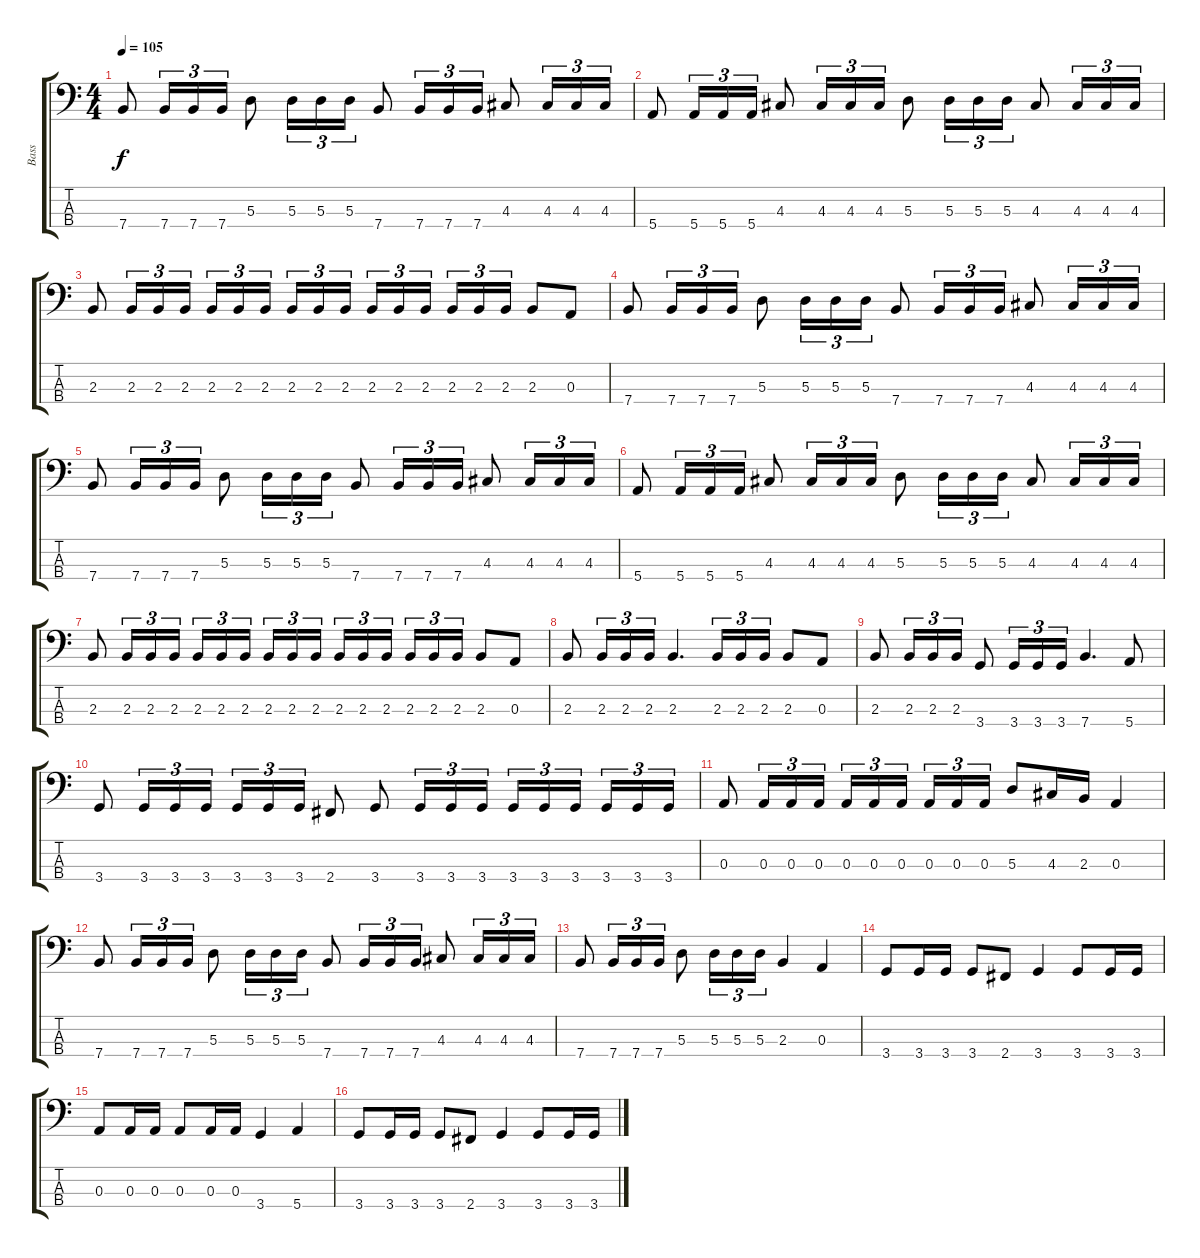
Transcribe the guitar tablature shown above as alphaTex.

\track ("Bass" "Bass") {instrument electricbasspick}
\staff {score tabs}
\tuning (G2 D2 A1 E1) {hide}
\ts (4 4)
\tempo 105
\clef f4
\ks c
7.4.8{dy f} 7.4.16{tu (3 2)} 7.4.16{tu (3 2)} 7.4.16{tu (3 2)} 5.3.8 5.3.16{tu (3 2)} 5.3.16{tu (3 2)} 5.3.16{tu (3 2)} 7.4.8 7.4.16{tu (3 2)} 7.4.16{tu (3 2)} 7.4.16{tu (3 2)} 4.3.8 4.3.16{tu (3 2)} 4.3.16{tu (3 2)} 4.3.16{tu (3 2)} |
5.4.8 5.4.16{tu (3 2)} 5.4.16{tu (3 2)} 5.4.16{tu (3 2)} 4.3.8 4.3.16{tu (3 2)} 4.3.16{tu (3 2)} 4.3.16{tu (3 2)} 5.3.8 5.3.16{tu (3 2)} 5.3.16{tu (3 2)} 5.3.16{tu (3 2)} 4.3.8 4.3.16{tu (3 2)} 4.3.16{tu (3 2)} 4.3.16{tu (3 2)} |
2.3.8 2.3.16{tu (3 2)} 2.3.16{tu (3 2)} 2.3.16{tu (3 2)} 2.3.16{tu (3 2)} 2.3.16{tu (3 2)} 2.3.16{tu (3 2)} 2.3.16{tu (3 2)} 2.3.16{tu (3 2)} 2.3.16{tu (3 2)} 2.3.16{tu (3 2)} 2.3.16{tu (3 2)} 2.3.16{tu (3 2)} 2.3.16{tu (3 2)} 2.3.16{tu (3 2)} 2.3.16{tu (3 2)} 2.3.8 0.3.8 |
7.4.8 7.4.16{tu (3 2)} 7.4.16{tu (3 2)} 7.4.16{tu (3 2)} 5.3.8 5.3.16{tu (3 2)} 5.3.16{tu (3 2)} 5.3.16{tu (3 2)} 7.4.8 7.4.16{tu (3 2)} 7.4.16{tu (3 2)} 7.4.16{tu (3 2)} 4.3.8 4.3.16{tu (3 2)} 4.3.16{tu (3 2)} 4.3.16{tu (3 2)} |
7.4.8 7.4.16{tu (3 2)} 7.4.16{tu (3 2)} 7.4.16{tu (3 2)} 5.3.8 5.3.16{tu (3 2)} 5.3.16{tu (3 2)} 5.3.16{tu (3 2)} 7.4.8 7.4.16{tu (3 2)} 7.4.16{tu (3 2)} 7.4.16{tu (3 2)} 4.3.8 4.3.16{tu (3 2)} 4.3.16{tu (3 2)} 4.3.16{tu (3 2)} |
5.4.8 5.4.16{tu (3 2)} 5.4.16{tu (3 2)} 5.4.16{tu (3 2)} 4.3.8 4.3.16{tu (3 2)} 4.3.16{tu (3 2)} 4.3.16{tu (3 2)} 5.3.8 5.3.16{tu (3 2)} 5.3.16{tu (3 2)} 5.3.16{tu (3 2)} 4.3.8 4.3.16{tu (3 2)} 4.3.16{tu (3 2)} 4.3.16{tu (3 2)} |
2.3.8 2.3.16{tu (3 2)} 2.3.16{tu (3 2)} 2.3.16{tu (3 2)} 2.3.16{tu (3 2)} 2.3.16{tu (3 2)} 2.3.16{tu (3 2)} 2.3.16{tu (3 2)} 2.3.16{tu (3 2)} 2.3.16{tu (3 2)} 2.3.16{tu (3 2)} 2.3.16{tu (3 2)} 2.3.16{tu (3 2)} 2.3.16{tu (3 2)} 2.3.16{tu (3 2)} 2.3.16{tu (3 2)} 2.3.8 0.3.8 |
2.3.8 2.3.16{tu (3 2)} 2.3.16{tu (3 2)} 2.3.16{tu (3 2)} 2.3.4{d} 2.3.16{tu (3 2)} 2.3.16{tu (3 2)} 2.3.16{tu (3 2)} 2.3.8 0.3.8 |
2.3.8 2.3.16{tu (3 2)} 2.3.16{tu (3 2)} 2.3.16{tu (3 2)} 3.4.8 3.4.16{tu (3 2)} 3.4.16{tu (3 2)} 3.4.16{tu (3 2)} 7.4.4{d} 5.4.8 |
3.4.8 3.4.16{tu (3 2)} 3.4.16{tu (3 2)} 3.4.16{tu (3 2)} 3.4.16{tu (3 2)} 3.4.16{tu (3 2)} 3.4.16{tu (3 2)} 2.4.8 3.4.8 3.4.16{tu (3 2)} 3.4.16{tu (3 2)} 3.4.16{tu (3 2)} 3.4.16{tu (3 2)} 3.4.16{tu (3 2)} 3.4.16{tu (3 2)} 3.4.16{tu (3 2)} 3.4.16{tu (3 2)} 3.4.16{tu (3 2)} |
0.3.8 0.3.16{tu (3 2)} 0.3.16{tu (3 2)} 0.3.16{tu (3 2)} 0.3.16{tu (3 2)} 0.3.16{tu (3 2)} 0.3.16{tu (3 2)} 0.3.16{tu (3 2)} 0.3.16{tu (3 2)} 0.3.16{tu (3 2)} 5.3.8 4.3.16 2.3.16 0.3.4 |
7.4.8 7.4.16{tu (3 2)} 7.4.16{tu (3 2)} 7.4.16{tu (3 2)} 5.3.8 5.3.16{tu (3 2)} 5.3.16{tu (3 2)} 5.3.16{tu (3 2)} 7.4.8 7.4.16{tu (3 2)} 7.4.16{tu (3 2)} 7.4.16{tu (3 2)} 4.3.8 4.3.16{tu (3 2)} 4.3.16{tu (3 2)} 4.3.16{tu (3 2)} |
7.4.8 7.4.16{tu (3 2)} 7.4.16{tu (3 2)} 7.4.16{tu (3 2)} 5.3.8 5.3.16{tu (3 2)} 5.3.16{tu (3 2)} 5.3.16{tu (3 2)} 2.3.4 0.3.4 |
3.4.8 3.4.16 3.4.16 3.4.8 2.4.8 3.4.4 3.4.8 3.4.16 3.4.16 |
0.3.8 0.3.16 0.3.16 0.3.8 0.3.16 0.3.16 3.4.4 5.4.4 |
3.4.8 3.4.16 3.4.16 3.4.8 2.4.8 3.4.4 3.4.8 3.4.16 3.4.16
